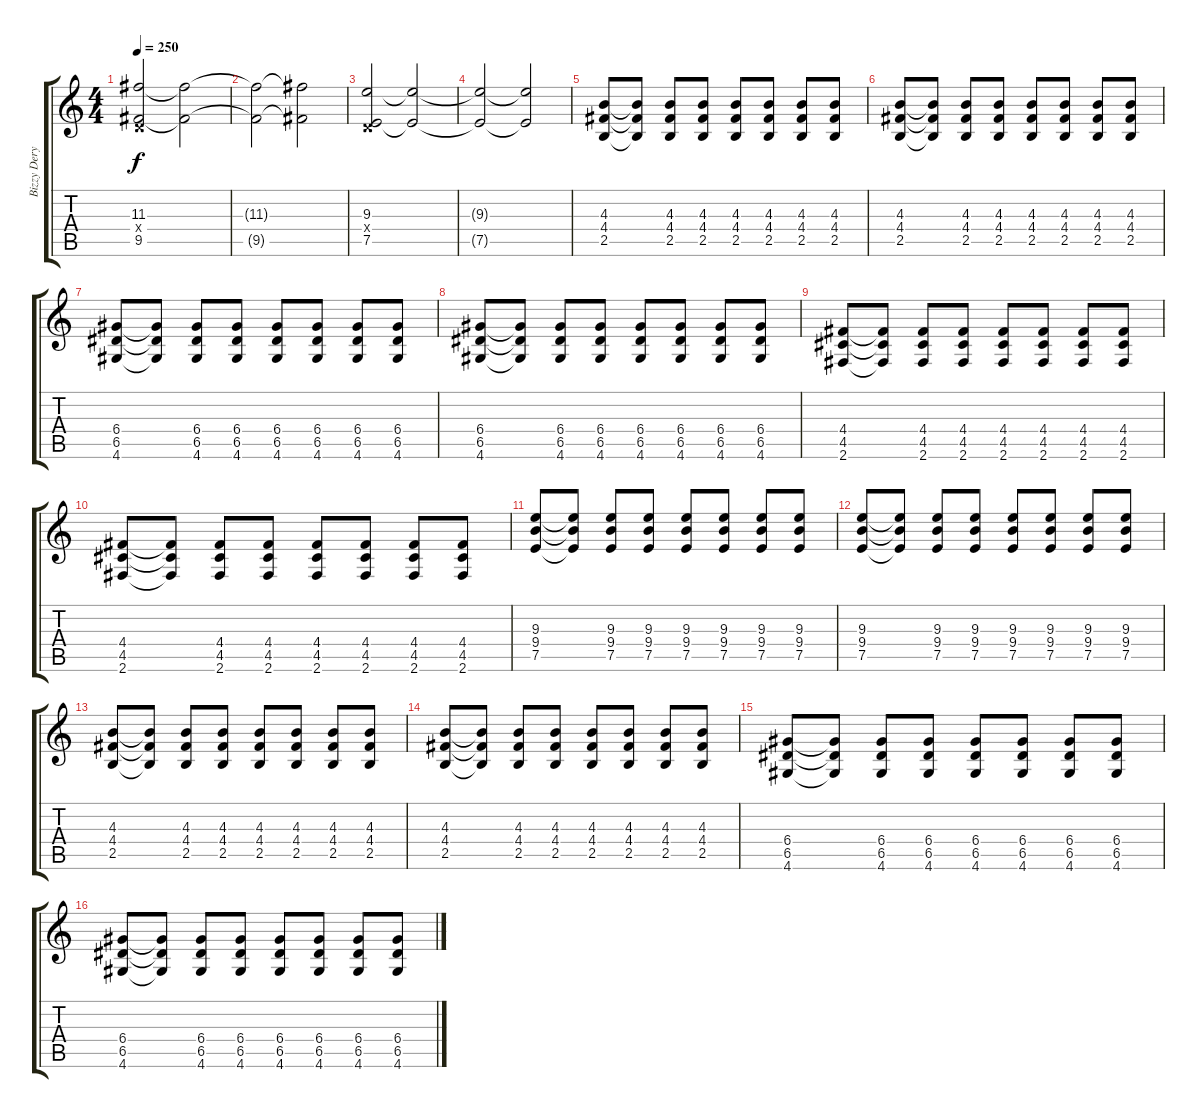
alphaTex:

\track ("Bizzy Deryck" "Bizzy Dery") {instrument distortionguitar}
\staff {score tabs}
\tuning (E4 B3 G3 D3 A2 E2) {hide}
\ts (4 4)
\tempo 250
\clef g2
\ks c
(11.3 0.4{x} 9.5).2{dy f} (11.3{t} 9.5{t}).2 |
(11.3{t} 9.5{t}).2 (11.3{t} 9.5{t}).2 |
(9.3 0.4{x} 7.5).2 (9.3{t} 7.5{t}).2 |
(9.3{t} 7.5{t}).2 (9.3{t} 7.5{t}).2 |
(4.3 4.4 2.5).8 (4.3{t} 4.4{t} 2.5{t}).8 (4.3 4.4 2.5).8 (4.3 4.4 2.5).8 (4.3 4.4 2.5).8 (4.3 4.4 2.5).8 (4.3 4.4 2.5).8 (4.3 4.4 2.5).8 |
(4.3 4.4 2.5).8 (4.3{t} 4.4{t} 2.5{t}).8 (4.3 4.4 2.5).8 (4.3 4.4 2.5).8 (4.3 4.4 2.5).8 (4.3 4.4 2.5).8 (4.3 4.4 2.5).8 (4.3 4.4 2.5).8 |
(6.4 6.5 4.6).8 (6.4{t} 6.5{t} 4.6{t}).8 (6.4 6.5 4.6).8 (6.4 6.5 4.6).8 (6.4 6.5 4.6).8 (6.4 6.5 4.6).8 (6.4 6.5 4.6).8 (6.4 6.5 4.6).8 |
(6.4 6.5 4.6).8 (6.4{t} 6.5{t} 4.6{t}).8 (6.4 6.5 4.6).8 (6.4 6.5 4.6).8 (6.4 6.5 4.6).8 (6.4 6.5 4.6).8 (6.4 6.5 4.6).8 (6.4 6.5 4.6).8 |
(4.4 4.5 2.6).8 (4.4{t} 4.5{t} 2.6{t}).8 (4.4 4.5 2.6).8 (4.4 4.5 2.6).8 (4.4 4.5 2.6).8 (4.4 4.5 2.6).8 (4.4 4.5 2.6).8 (4.4 4.5 2.6).8 |
(4.4 4.5 2.6).8 (4.4{t} 4.5{t} 2.6{t}).8 (4.4 4.5 2.6).8 (4.4 4.5 2.6).8 (4.4 4.5 2.6).8 (4.4 4.5 2.6).8 (4.4 4.5 2.6).8 (4.4 4.5 2.6).8 |
(9.3 9.4 7.5).8 (9.3{t} 9.4{t} 7.5{t}).8 (9.3 9.4 7.5).8 (9.3 9.4 7.5).8 (9.3 9.4 7.5).8 (9.3 9.4 7.5).8 (9.3 9.4 7.5).8 (9.3 9.4 7.5).8 |
(9.3 9.4 7.5).8 (9.3{t} 9.4{t} 7.5{t}).8 (9.3 9.4 7.5).8 (9.3 9.4 7.5).8 (9.3 9.4 7.5).8 (9.3 9.4 7.5).8 (9.3 9.4 7.5).8 (9.3 9.4 7.5).8 |
(4.3 4.4 2.5).8 (4.3{t} 4.4{t} 2.5{t}).8 (4.3 4.4 2.5).8 (4.3 4.4 2.5).8 (4.3 4.4 2.5).8 (4.3 4.4 2.5).8 (4.3 4.4 2.5).8 (4.3 4.4 2.5).8 |
(4.3 4.4 2.5).8 (4.3{t} 4.4{t} 2.5{t}).8 (4.3 4.4 2.5).8 (4.3 4.4 2.5).8 (4.3 4.4 2.5).8 (4.3 4.4 2.5).8 (4.3 4.4 2.5).8 (4.3 4.4 2.5).8 |
(6.4 6.5 4.6).8 (6.4{t} 6.5{t} 4.6{t}).8 (6.4 6.5 4.6).8 (6.4 6.5 4.6).8 (6.4 6.5 4.6).8 (6.4 6.5 4.6).8 (6.4 6.5 4.6).8 (6.4 6.5 4.6).8 |
(6.4 6.5 4.6).8 (6.4{t} 6.5{t} 4.6{t}).8 (6.4 6.5 4.6).8 (6.4 6.5 4.6).8 (6.4 6.5 4.6).8 (6.4 6.5 4.6).8 (6.4 6.5 4.6).8 (6.4 6.5 4.6).8
